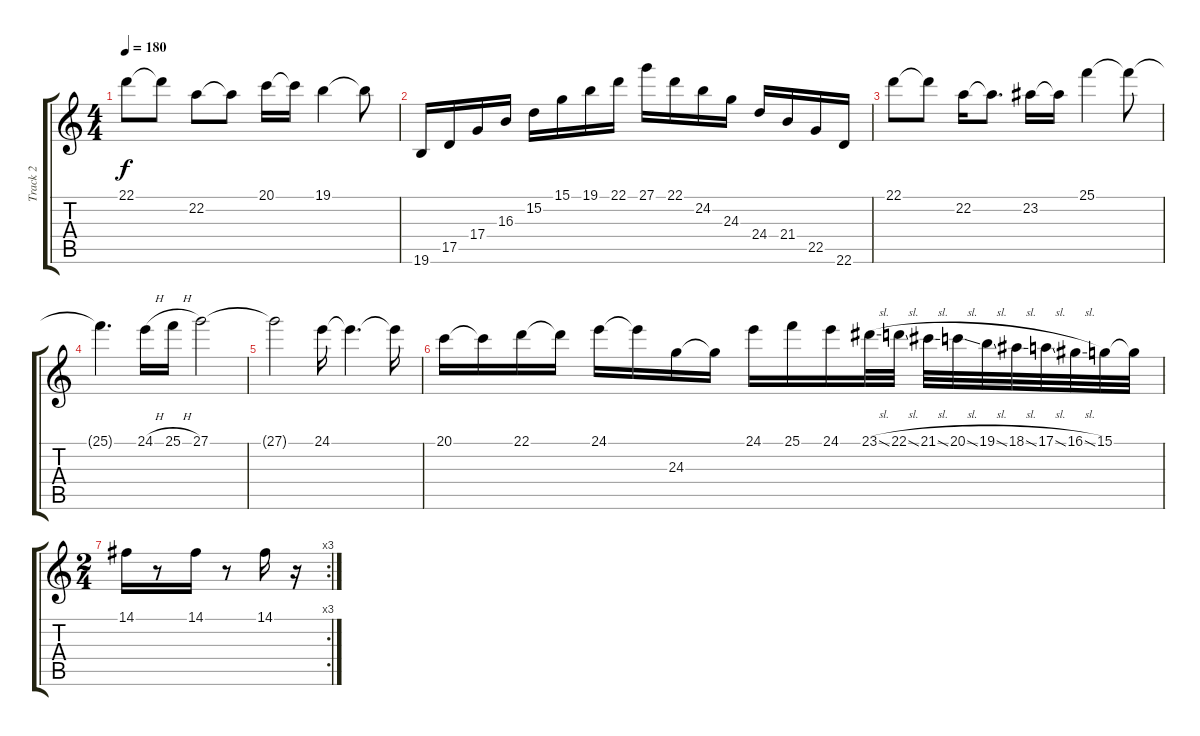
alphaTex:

\track ("Track 2" "Track 2") {instrument lead1square}
\staff {score tabs}
\tuning (E4 B3 G3 D3 A2 E2) {hide}
\ts (4 4)
\tempo 180
\clef g2
\ks c
22.1.8{dy f} 22.1{t}.8 22.2.8 22.2{t}.8 20.1.16 20.1{t}.16 19.1.4 19.1{t}.8 |
19.6.16 17.5.16 17.4.16 16.3.16 15.2.16 15.1.16 19.1.16 22.1.16 27.1.16 22.1.16 24.2.16 24.3.16 24.4.16 21.4.16 22.5.16 22.6.16 |
22.1.8 22.1{t}.8 22.2.16 22.2{t}.8{d} 23.2.16 23.2{t}.16 25.1.4 25.1{t}.8 |
25.1{t}.4{d} 24.1{h}.16 25.1{h}.16 27.1.2 |
27.1{t}.2 24.1.16 24.1{t}.4{d} 24.1{t}.16 |
20.1.16 20.1{t}.16 22.1.16 22.1{t}.16 24.1.16 24.1{t}.16 24.3.16 24.3{t}.16 24.1.16 25.1.16 24.1.16 23.1{sl}.32 22.1{sl}.32 21.1{sl}.32 20.1{sl}.32 19.1{sl}.32 18.1{sl}.32 17.1{sl}.32 16.1{sl}.32 15.1.32 15.1{t}.32 |
\rc 3
\ts (2 4)
14.1.16 r.8 14.1.16 r.8 14.1.16 r.16
